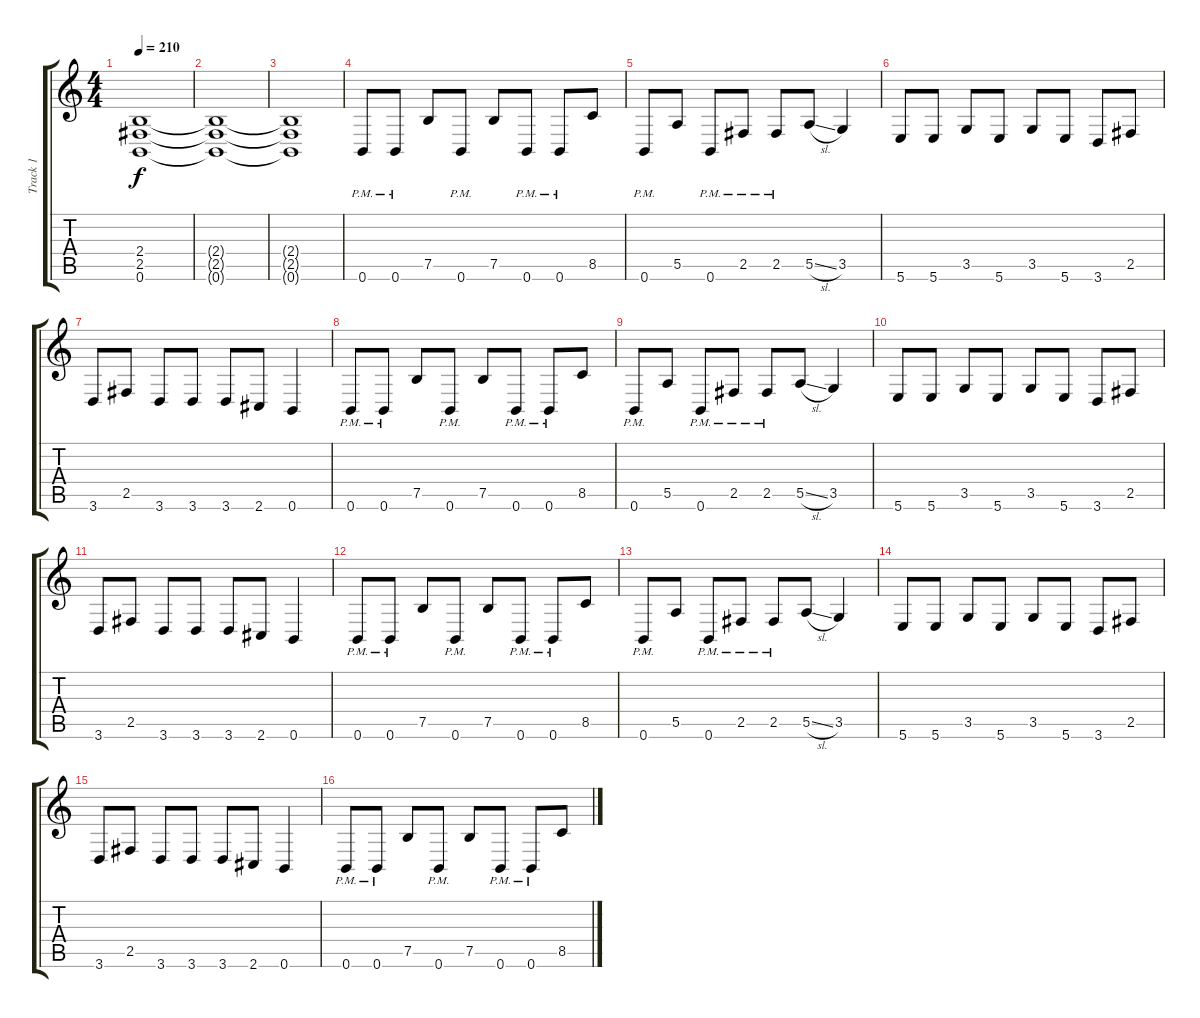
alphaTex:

\track ("Track 1" "Track 1") {instrument distortionguitar}
\staff {score tabs}
\tuning (B3 Gb3 D3 A2 E2 B1) {hide}
\ts (4 4)
\tempo 210
\clef g2
\ks c
(2.4 2.5 0.6).1{dy f} |
(2.4{t} 2.5{t} 0.6{t}).1 |
(2.4{t} 2.5{t} 0.6{t}).1 |
0.6{pm}.8 0.6{pm}.8 7.5.8 0.6{pm}.8 7.5.8 0.6{pm}.8 0.6{pm}.8 8.5.8 |
0.6{pm}.8 5.5.8 0.6{pm}.8 2.5{pm}.8 2.5{pm}.8 5.5{sl}.8 3.5.4 |
5.6.8 5.6.8 3.5.8 5.6.8 3.5.8 5.6.8 3.6.8 2.5.8 |
3.6.8 2.5.8 3.6.8 3.6.8 3.6.8 2.6.8 0.6.4 |
0.6{pm}.8 0.6{pm}.8 7.5.8 0.6{pm}.8 7.5.8 0.6{pm}.8 0.6{pm}.8 8.5.8 |
0.6{pm}.8 5.5.8 0.6{pm}.8 2.5{pm}.8 2.5{pm}.8 5.5{sl}.8 3.5.4 |
5.6.8 5.6.8 3.5.8 5.6.8 3.5.8 5.6.8 3.6.8 2.5.8 |
3.6.8 2.5.8 3.6.8 3.6.8 3.6.8 2.6.8 0.6.4 |
0.6{pm}.8 0.6{pm}.8 7.5.8 0.6{pm}.8 7.5.8 0.6{pm}.8 0.6{pm}.8 8.5.8 |
0.6{pm}.8 5.5.8 0.6{pm}.8 2.5{pm}.8 2.5{pm}.8 5.5{sl}.8 3.5.4 |
5.6.8 5.6.8 3.5.8 5.6.8 3.5.8 5.6.8 3.6.8 2.5.8 |
3.6.8 2.5.8 3.6.8 3.6.8 3.6.8 2.6.8 0.6.4 |
0.6{pm}.8 0.6{pm}.8 7.5.8 0.6{pm}.8 7.5.8 0.6{pm}.8 0.6{pm}.8 8.5.8
